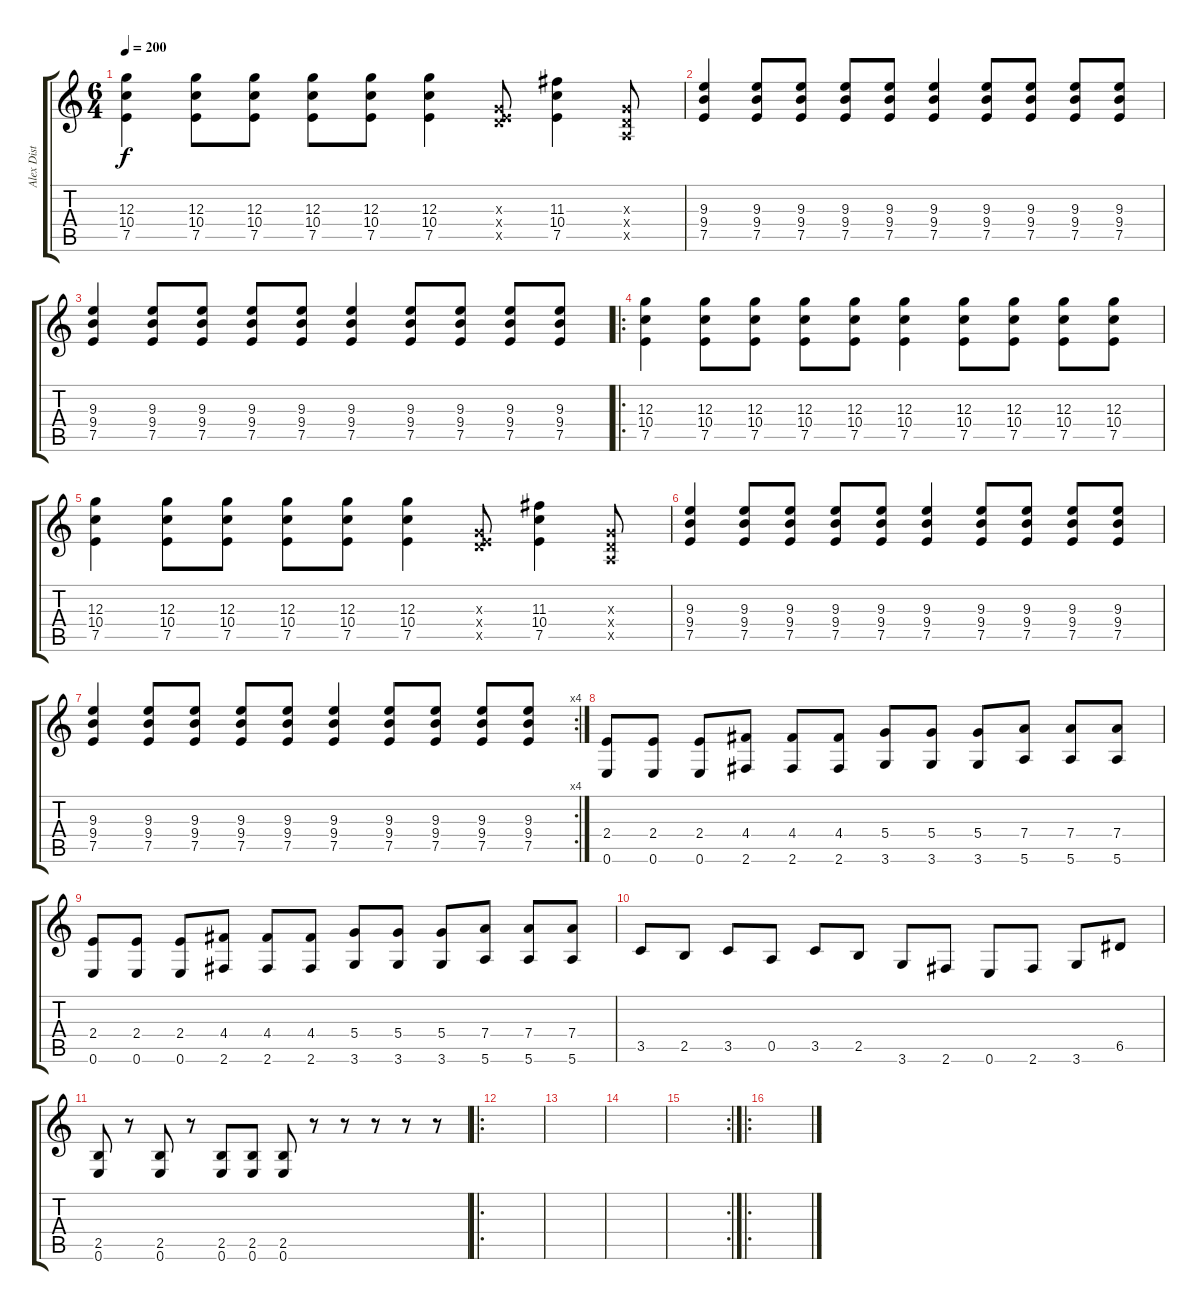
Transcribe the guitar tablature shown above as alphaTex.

\track ("Alex Dist" "Alex Dist") {instrument distortionguitar}
\staff {score tabs}
\tuning (E4 B3 G3 D3 A2 E2) {hide}
\ts (6 4)
\tempo 200
\clef g2
\ks c
(12.3 10.4 7.5).4{dy f} (12.3 10.4 7.5).8 (12.3 10.4 7.5).8 (12.3 10.4 7.5).8 (12.3 10.4 7.5).8 (12.3 10.4 7.5).4 (0.3{x} 0.4{x} 7.5{x}).8 (11.3 10.4 7.5).4 (0.3{x} 0.4{x} 0.5{x}).8 |
(9.3 9.4 7.5).4 (9.3 9.4 7.5).8 (9.3 9.4 7.5).8 (9.3 9.4 7.5).8 (9.3 9.4 7.5).8 (9.3 9.4 7.5).4 (9.3 9.4 7.5).8 (9.3 9.4 7.5).8 (9.3 9.4 7.5).8 (9.3 9.4 7.5).8 |
(9.3 9.4 7.5).4 (9.3 9.4 7.5).8 (9.3 9.4 7.5).8 (9.3 9.4 7.5).8 (9.3 9.4 7.5).8 (9.3 9.4 7.5).4 (9.3 9.4 7.5).8 (9.3 9.4 7.5).8 (9.3 9.4 7.5).8 (9.3 9.4 7.5).8 |
\ro
(12.3 10.4 7.5).4 (12.3 10.4 7.5).8 (12.3 10.4 7.5).8 (12.3 10.4 7.5).8 (12.3 10.4 7.5).8 (12.3 10.4 7.5).4 (12.3 10.4 7.5).8 (12.3 10.4 7.5).8 (12.3 10.4 7.5).8 (12.3 10.4 7.5).8 |
(12.3 10.4 7.5).4 (12.3 10.4 7.5).8 (12.3 10.4 7.5).8 (12.3 10.4 7.5).8 (12.3 10.4 7.5).8 (12.3 10.4 7.5).4 (0.3{x} 0.4{x} 7.5{x}).8 (11.3 10.4 7.5).4 (0.3{x} 0.4{x} 0.5{x}).8 |
(9.3 9.4 7.5).4 (9.3 9.4 7.5).8 (9.3 9.4 7.5).8 (9.3 9.4 7.5).8 (9.3 9.4 7.5).8 (9.3 9.4 7.5).4 (9.3 9.4 7.5).8 (9.3 9.4 7.5).8 (9.3 9.4 7.5).8 (9.3 9.4 7.5).8 |
\rc 4
(9.3 9.4 7.5).4 (9.3 9.4 7.5).8 (9.3 9.4 7.5).8 (9.3 9.4 7.5).8 (9.3 9.4 7.5).8 (9.3 9.4 7.5).4 (9.3 9.4 7.5).8 (9.3 9.4 7.5).8 (9.3 9.4 7.5).8 (9.3 9.4 7.5).8 |
(2.4 0.6).8 (2.4 0.6).8 (2.4 0.6).8 (4.4 2.6).8 (4.4 2.6).8 (4.4 2.6).8 (5.4 3.6).8 (5.4 3.6).8 (5.4 3.6).8 (7.4 5.6).8 (7.4 5.6).8 (7.4 5.6).8 |
(2.4 0.6).8 (2.4 0.6).8 (2.4 0.6).8 (4.4 2.6).8 (4.4 2.6).8 (4.4 2.6).8 (5.4 3.6).8 (5.4 3.6).8 (5.4 3.6).8 (7.4 5.6).8 (7.4 5.6).8 (7.4 5.6).8 |
3.5.8 2.5.8 3.5.8 0.5.8 3.5.8 2.5.8 3.6.8 2.6.8 0.6.8 2.6.8 3.6.8 6.5.8 |
(2.5 0.6).8 r.8 (2.5 0.6).8 r.8 (2.5 0.6).8 (2.5 0.6).8 (2.5 0.6).8 r.8 r.8 r.8 r.8 r.8 |
\ro
|
|
|
\rc 2
|
\ro
